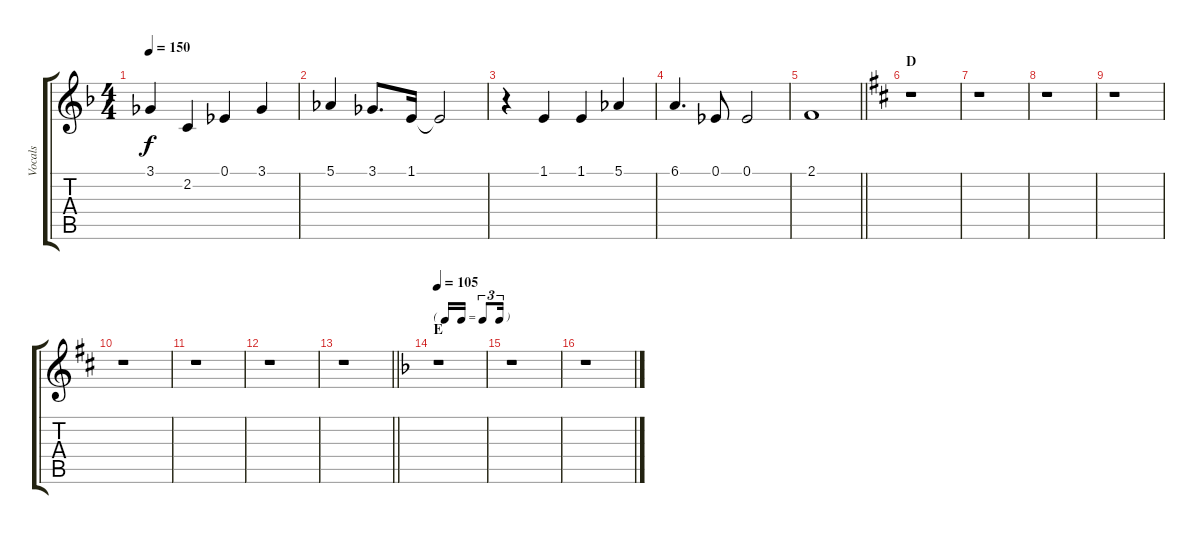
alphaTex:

\track ("Vocals" "Vocals") {instrument voiceoohs}
\staff {score tabs}
\tuning (Eb4 Bb3 Gb3 Db3 Ab2 Eb2) {hide}
\ts (4 4)
\tempo 150
\clef g2
\ks f
3.1.4{dy f} 2.2.4 0.1.4 3.1.4 |
5.1.4 3.1.8{d} 1.1.16 1.1{t}.2 |
r.4 1.1.4 1.1.4 5.1.4 |
6.1.4{d} 0.1.8 0.1.2 |
\barLineRight lightlight
2.1.1 |
\section ("" "D")
\ks d
r.1 |
r.1 |
r.1 |
r.1 |
r.1 |
r.1 |
r.1 |
\barLineRight lightlight
r.1 |
\tf triplet16th
\section ("" "E")
\tempo 105
\ks f
r.1 |
r.1 |
r.1
